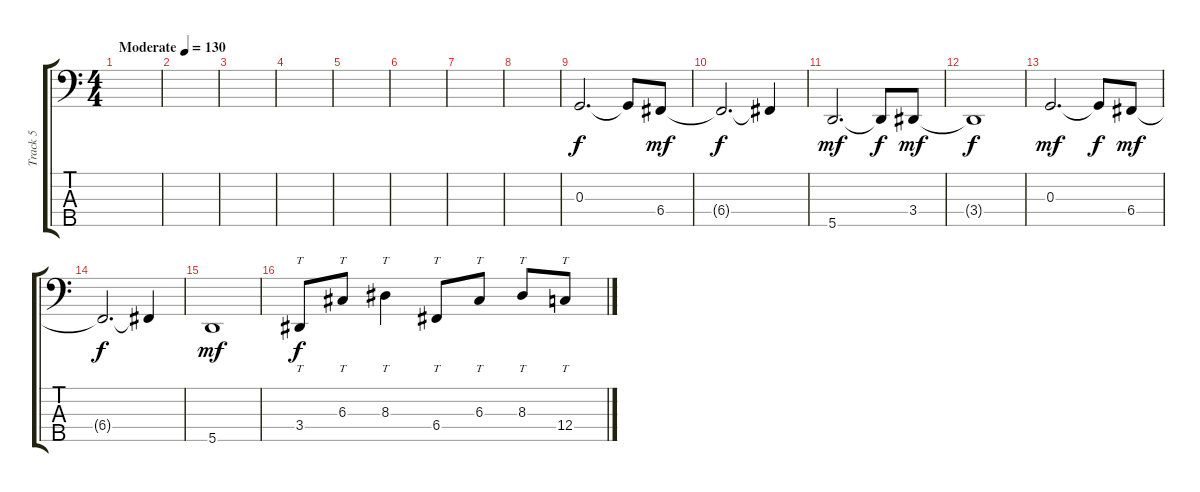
\track ("Track 5" "Track 5") {mute instrument electricbasspick}
\staff {score tabs}
\tuning (F2 C2 G1 C1 A0) {hide}
\ts (4 4)
\tempo (130 "Moderate")
\clef f4
\ks c
|
|
|
|
|
|
|
|
0.3.2{d} 0.3{t}.8{dy f} 6.4.8{dy mf} |
6.4{t}.2{d dy f} 6.4{t}.4 |
5.5.2{d dy mf} 5.5{t}.8{dy f} 3.4.8{dy mf} |
3.4{t}.1{dy f} |
0.3.2{d dy mf} 0.3{t}.8{dy f} 6.4.8{dy mf} |
6.4{t}.2{d dy f} 6.4{t}.4 |
5.5.1{dy mf} |
3.4.8{tt dy f} 6.3.8{tt} 8.3.4{tt} 6.4.8{tt} 6.3.8{tt} 8.3.8{tt} 12.4.8{tt}
